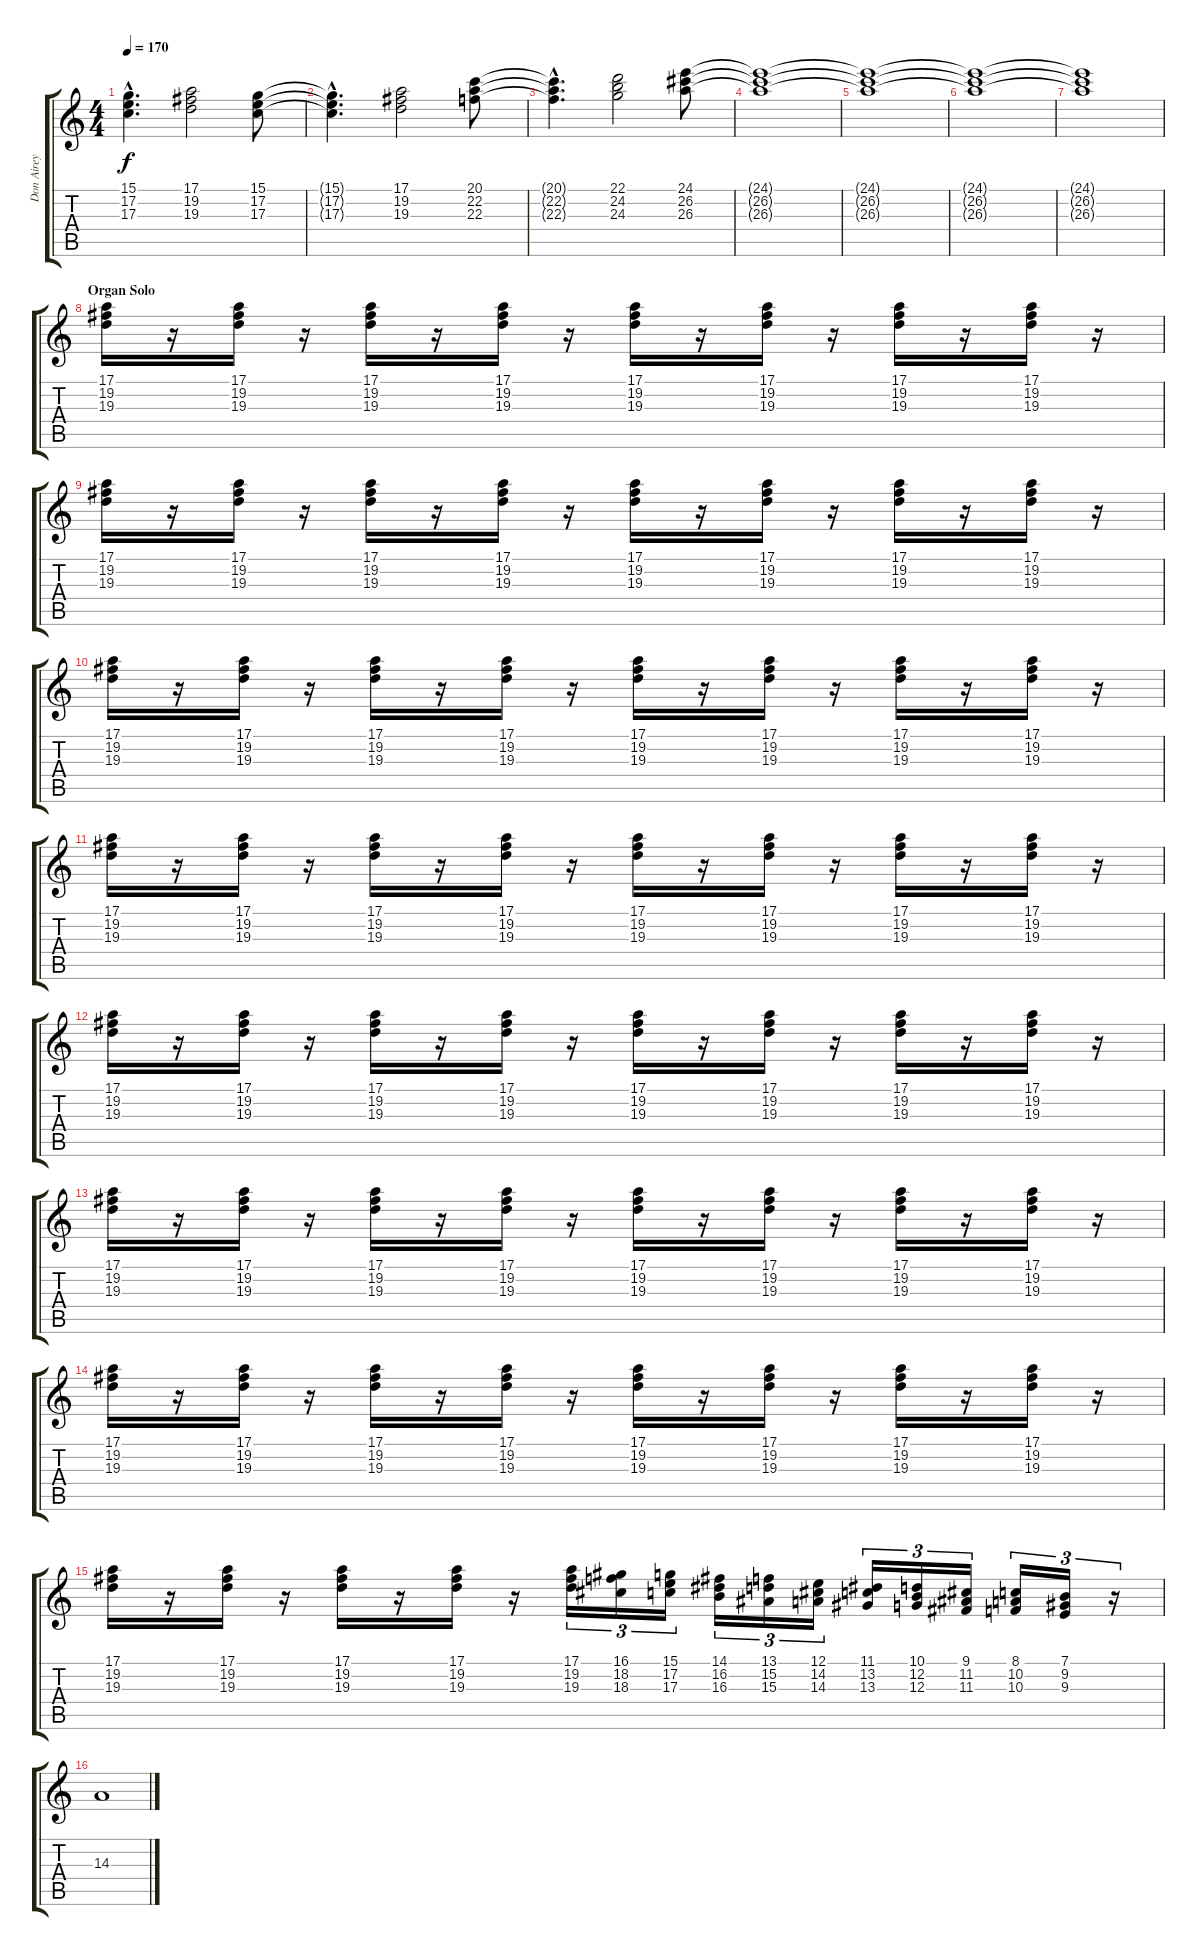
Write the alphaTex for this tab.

\track ("Don Airey - Right Hand" "Don Airey ") {instrument drawbarorgan}
\staff {score tabs}
\tuning (E4 B3 G3 D3 A2 E2) {hide}
\ts (4 4)
\tempo 170
\clef g2
\ks c
(15.1{hac t} 17.2{hac t} 17.3{hac t}).4{d dy f} (17.1 19.2 19.3).2 (15.1 17.2 17.3).8 |
(15.1{hac t} 17.2{hac t} 17.3{hac t}).4{d} (17.1 19.2 19.3).2 (20.1 22.2 22.3).8 |
(20.1{hac t} 22.2{hac t} 22.3{hac t}).4{d} (22.1 24.2 24.3).2 (24.1 26.2 26.3).8 |
(24.1{t} 26.2{t} 26.3{t}).1 |
(24.1{t} 26.2{t} 26.3{t}).1 |
(24.1{t} 26.2{t} 26.3{t}).1 |
(24.1{t} 26.2{t} 26.3{t}).1 |
\section ("" "Organ Solo")
(17.1 19.2 19.3).16 r.16 (17.1 19.2 19.3).16 r.16 (17.1 19.2 19.3).16 r.16 (17.1 19.2 19.3).16 r.16 (17.1 19.2 19.3).16 r.16 (17.1 19.2 19.3).16 r.16 (17.1 19.2 19.3).16 r.16 (17.1 19.2 19.3).16 r.16 |
(17.1 19.2 19.3).16 r.16 (17.1 19.2 19.3).16 r.16 (17.1 19.2 19.3).16 r.16 (17.1 19.2 19.3).16 r.16 (17.1 19.2 19.3).16 r.16 (17.1 19.2 19.3).16 r.16 (17.1 19.2 19.3).16 r.16 (17.1 19.2 19.3).16 r.16 |
(17.1 19.2 19.3).16 r.16 (17.1 19.2 19.3).16 r.16 (17.1 19.2 19.3).16 r.16 (17.1 19.2 19.3).16 r.16 (17.1 19.2 19.3).16 r.16 (17.1 19.2 19.3).16 r.16 (17.1 19.2 19.3).16 r.16 (17.1 19.2 19.3).16 r.16 |
(17.1 19.2 19.3).16 r.16 (17.1 19.2 19.3).16 r.16 (17.1 19.2 19.3).16 r.16 (17.1 19.2 19.3).16 r.16 (17.1 19.2 19.3).16 r.16 (17.1 19.2 19.3).16 r.16 (17.1 19.2 19.3).16 r.16 (17.1 19.2 19.3).16 r.16 |
(17.1 19.2 19.3).16 r.16 (17.1 19.2 19.3).16 r.16 (17.1 19.2 19.3).16 r.16 (17.1 19.2 19.3).16 r.16 (17.1 19.2 19.3).16 r.16 (17.1 19.2 19.3).16 r.16 (17.1 19.2 19.3).16 r.16 (17.1 19.2 19.3).16 r.16 |
(17.1 19.2 19.3).16 r.16 (17.1 19.2 19.3).16 r.16 (17.1 19.2 19.3).16 r.16 (17.1 19.2 19.3).16 r.16 (17.1 19.2 19.3).16 r.16 (17.1 19.2 19.3).16 r.16 (17.1 19.2 19.3).16 r.16 (17.1 19.2 19.3).16 r.16 |
(17.1 19.2 19.3).16 r.16 (17.1 19.2 19.3).16 r.16 (17.1 19.2 19.3).16 r.16 (17.1 19.2 19.3).16 r.16 (17.1 19.2 19.3).16 r.16 (17.1 19.2 19.3).16 r.16 (17.1 19.2 19.3).16 r.16 (17.1 19.2 19.3).16 r.16 |
(17.1 19.2 19.3).16 r.16 (17.1 19.2 19.3).16 r.16 (17.1 19.2 19.3).16 r.16 (17.1 19.2 19.3).16 r.16 (17.1 19.2 19.3).16{tu (3 2)} (16.1 18.2 18.3).16{tu (3 2)} (15.1 17.2 17.3).16{tu (3 2)} (14.1 16.2 16.3).16{tu (3 2)} (13.1 15.2 15.3).16{tu (3 2)} (12.1 14.2 14.3).16{tu (3 2)} (11.1 13.2 13.3).16{tu (3 2)} (10.1 12.2 12.3).16{tu (3 2)} (9.1 11.2 11.3).16{tu (3 2)} (8.1 10.2 10.3).16{tu (3 2)} (7.1 9.2 9.3).16{tu (3 2)} r.16{tu (3 2)} |
14.3.1
